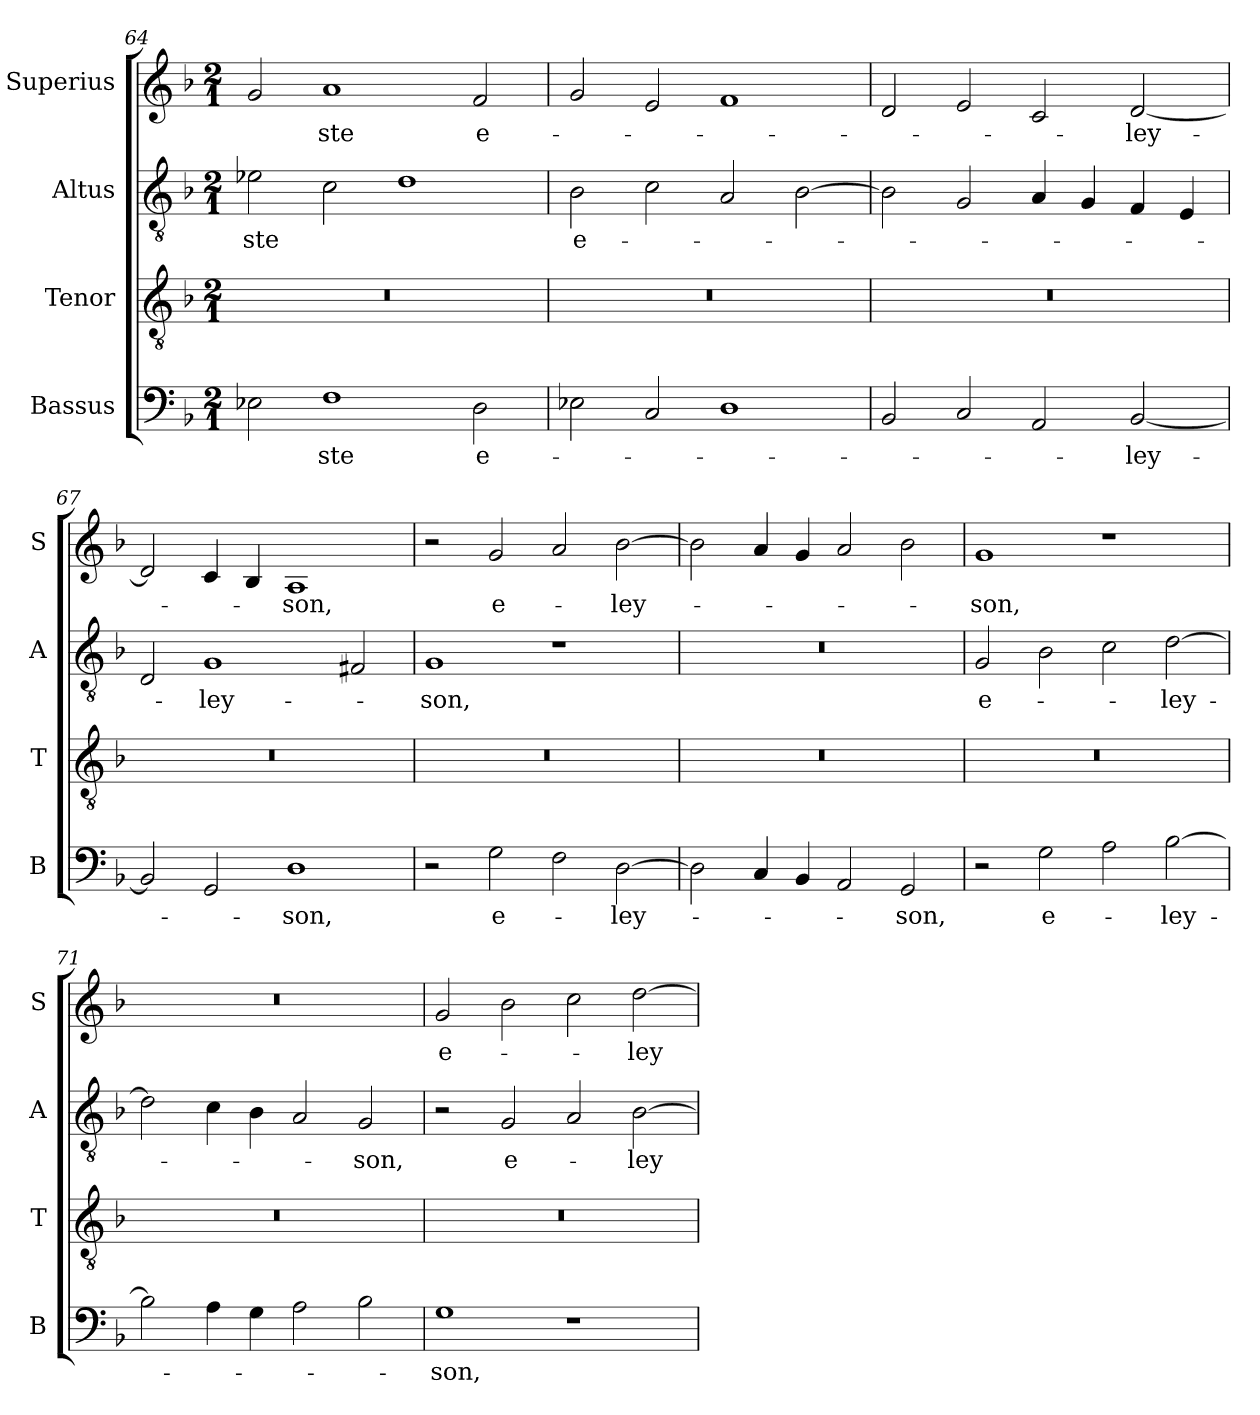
**kern	**text	**kern	**kern	**text	**kern	**text
*part4	*part4	*part3	*part2	*part2	*part1	*part1
*staff4	*staff4	*staff3	*staff2	*staff2	*staff1	*staff1
*I"Bassus	*	*I"Tenor	*I"Altus	*	*I"Superius	*
*I'B	*	*I'T	*I'A	*	*I'S	*
*clefF4	*	*clefGv2	*clefGv2	*	*clefG2	*
*k[b-]	*	*k[b-]	*k[b-]	*	*k[b-]	*
*M2/1	*	*M2/1	*M2/1	*	*M2/1	*
=64	=64	=64	=64	=64	=64	=64
!	!	!	!	!LO:LY:i	!	!
2E-X	.	0r	2e-X	-ste	2g	.
!	!LO:LY:i	!	!	!	!	!LO:LY:i
1F	-ste	.	2c	.	1a	-ste
.	.	.	1d	.	.	.
!	!LO:LY:i	!	!	!	!	!LO:LY:i
2D	e-	.	.	.	2f	e-
=65	=65	=65	=65	=65	=65	=65
!	!	!	!	!LO:LY:i	!	!
2E-X	.	0r	2B-	e-	2g	.
2C	.	.	2c	.	2e	.
1D	.	.	2A	.	1f	.
.	.	.	[2B-	.	.	.
=66	=66	=66	=66	=66	=66	=66
2BB-	.	0r	2B-]	.	2d	.
2C	.	.	2G	.	2e	.
2AA	.	.	4A	.	2c	.
.	.	.	4G	.	.	.
!	!LO:LY:i	!	!	!	!	!LO:LY:i
[2BB-	-ley-	.	4F	.	[2d	-ley-
.	.	.	4E	.	.	.
=67	=67	=67	=67	=67	=67	=67
2BB-]	.	0r	2D	.	2d]	.
!	!	!	!	!LO:LY:i	!	!
2GG	.	.	1G	-ley-	4c	.
.	.	.	.	.	4B-	.
!	!LO:LY:i	!	!	!	!	!LO:LY:i
1D	-son,	.	.	.	1A	-son,
.	.	.	2F#X	.	.	.
=68	=68	=68	=68	=68	=68	=68
!	!	!	!	!LO:LY:i	!	!
2r	.	0r	1G	-son,	2r	.
!	!LO:LY:i	!	!	!	!	!LO:LY:i
2G	e-	.	.	.	2g	e-
2F	.	.	1r	.	2a	.
!	!LO:LY:i	!	!	!	!	!LO:LY:i
[2D	-ley-	.	.	.	[2b-	-ley-
=69	=69	=69	=69	=69	=69	=69
2D]	.	0r	0r	.	2b-]	.
4C	.	.	.	.	4a	.
4BB-	.	.	.	.	4g	.
2AA	.	.	.	.	2a	.
!	!LO:LY:i	!	!	!	!	!
2GG	-son,	.	.	.	2b-	.
=70	=70	=70	=70	=70	=70	=70
!	!	!	!	!LO:LY:i	!	!LO:LY:i
2r	.	0r	2G	e-	1g	-son,
!	!LO:LY:i	!	!	!	!	!
2G	e-	.	2B-	.	.	.
2A	.	.	2c	.	1r	.
!	!LO:LY:i	!	!	!LO:LY:i	!	!
[2B-	-ley-	.	[2d	-ley-	.	.
=71	=71	=71	=71	=71	=71	=71
2B-]	.	0r	2d]	.	0r	.
4A	.	.	4c	.	.	.
4G	.	.	4B-	.	.	.
2A	.	.	2A	.	.	.
!	!	!	!	!LO:LY:i	!	!
2B-	.	.	2G	-son,	.	.
=72	=72	=72	=72	=72	=72	=72
!	!LO:LY:i	!	!	!	!	!LO:LY:i
1G	-son,	0r	2r	.	2g	e-
!	!	!	!	!LO:LY:i	!	!
.	.	.	2G	e-	2b-	.
1r	.	.	2A	.	2cc	.
!	!	!	!	!LO:LY:i	!	!LO:LY:i
.	.	.	[2B-	-ley-	[2dd	-ley-
=	=	=	=	=	=	=
*-	*-	*-	*-	*-	*-	*-
